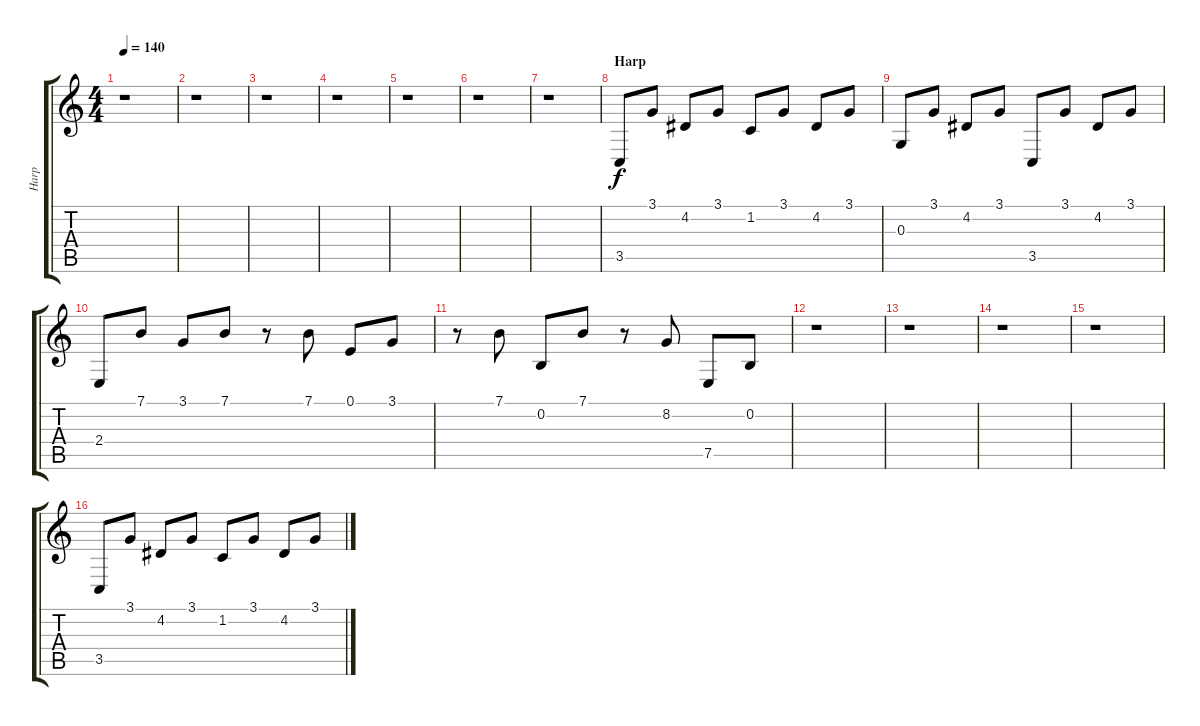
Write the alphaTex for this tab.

\track ("Harp" "Harp") {instrument orchestralharp}
\staff {score tabs}
\tuning (E4 B3 G3 D3 A2 E2) {hide}
\ts (4 4)
\tempo 140
\clef g2
\ks c
r.1{dy f} |
r.1 |
r.1 |
r.1 |
r.1 |
r.1 |
r.1 |
\section ("" "Harp")
3.5.8 3.1.8 4.2.8 3.1.8 1.2.8 3.1.8 4.2.8 3.1.8 |
0.3.8 3.1.8 4.2.8 3.1.8 3.5.8 3.1.8 4.2.8 3.1.8 |
2.4.8 7.1.8 3.1.8 7.1.8 r.8 7.1.8 0.1.8 3.1.8 |
r.8 7.1.8 0.2.8 7.1.8 r.8 8.2.8 7.5.8 0.2.8 |
r.1 |
r.1 |
r.1 |
r.1 |
3.5.8 3.1.8 4.2.8 3.1.8 1.2.8 3.1.8 4.2.8 3.1.8
